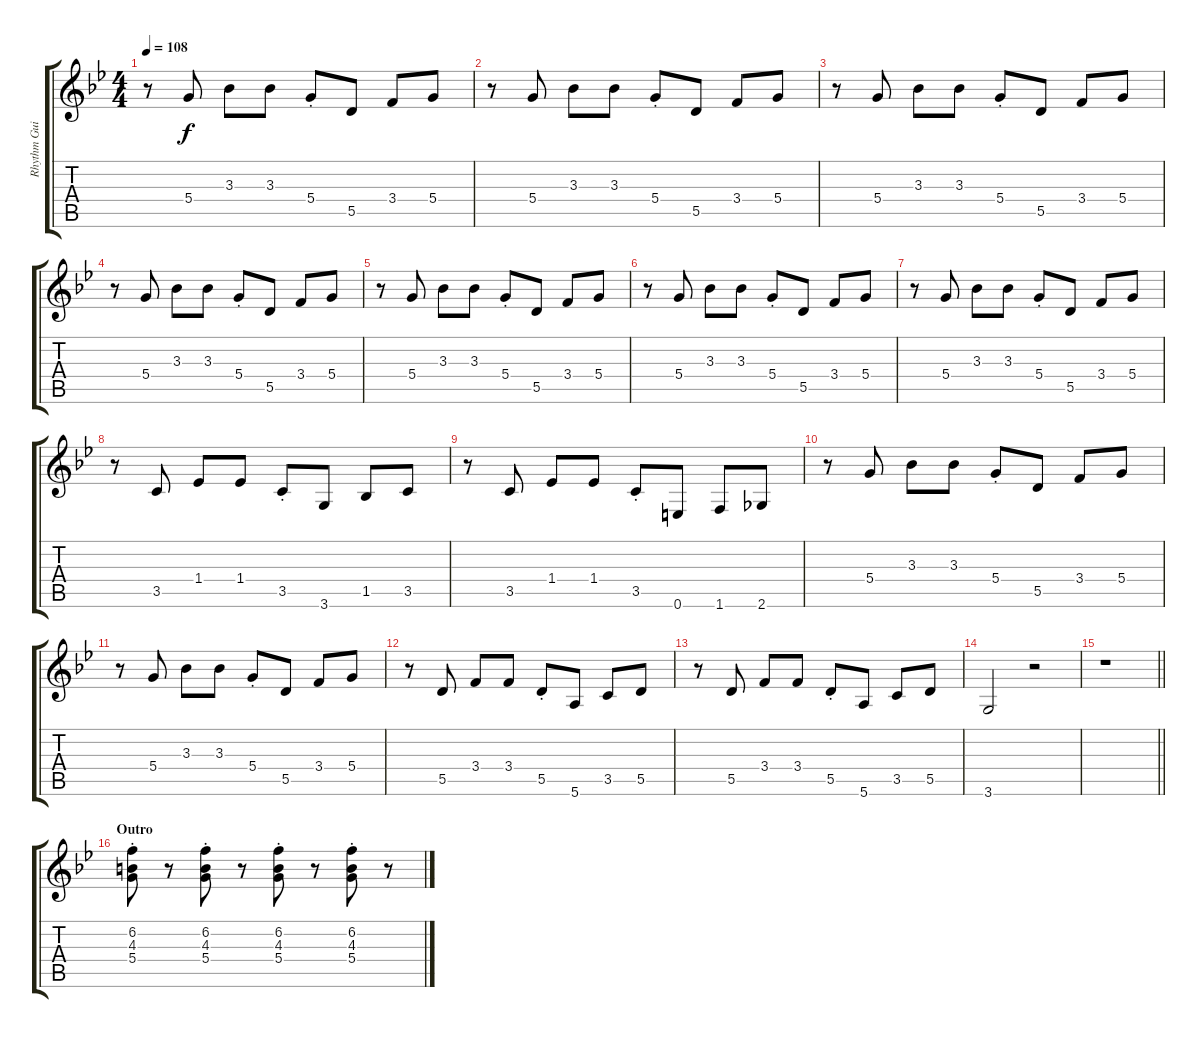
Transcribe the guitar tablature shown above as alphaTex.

\track ("Rhythm Guitar " "Rhythm Gui") {instrument overdrivenguitar}
\staff {score tabs}
\tuning (E4 B3 G3 D3 A2 E2) {hide}
\ts (4 4)
\tempo 108
\clef g2
\ks bb
r.8{dy f} 5.4.8 3.3.8 3.3.8 5.4{st}.8 5.5.8 3.4.8 5.4.8 |
r.8 5.4.8 3.3.8 3.3.8 5.4{st}.8 5.5.8 3.4.8 5.4.8 |
r.8 5.4.8 3.3.8 3.3.8 5.4{st}.8 5.5.8 3.4.8 5.4.8 |
r.8 5.4.8 3.3.8 3.3.8 5.4{st}.8 5.5.8 3.4.8 5.4.8 |
r.8 5.4.8 3.3.8 3.3.8 5.4{st}.8 5.5.8 3.4.8 5.4.8 |
r.8 5.4.8 3.3.8 3.3.8 5.4{st}.8 5.5.8 3.4.8 5.4.8 |
r.8 5.4.8 3.3.8 3.3.8 5.4{st}.8 5.5.8 3.4.8 5.4.8 |
r.8 3.5.8 1.4.8 1.4.8 3.5{st}.8 3.6.8 1.5.8 3.5.8 |
r.8 3.5.8 1.4.8 1.4.8 3.5{st}.8 0.6.8 1.6.8 2.6.8 |
r.8 5.4.8 3.3.8 3.3.8 5.4{st}.8 5.5.8 3.4.8 5.4.8 |
r.8 5.4.8 3.3.8 3.3.8 5.4{st}.8 5.5.8 3.4.8 5.4.8 |
r.8 5.5.8 3.4.8 3.4.8 5.5{st}.8 5.6.8 3.5.8 5.5.8 |
r.8 5.5.8 3.4.8 3.4.8 5.5{st}.8 5.6.8 3.5.8 5.5.8 |
3.6.2 r.2 |
\barLineRight lightlight
r.1 |
\section ("" "Outro")
(6.2{st} 4.3{st} 5.4{st}).8 r.8 (6.2{st} 4.3{st} 5.4{st}).8 r.8 (6.2{st} 4.3{st} 5.4{st}).8 r.8 (6.2{st} 4.3{st} 5.4{st}).8 r.8
